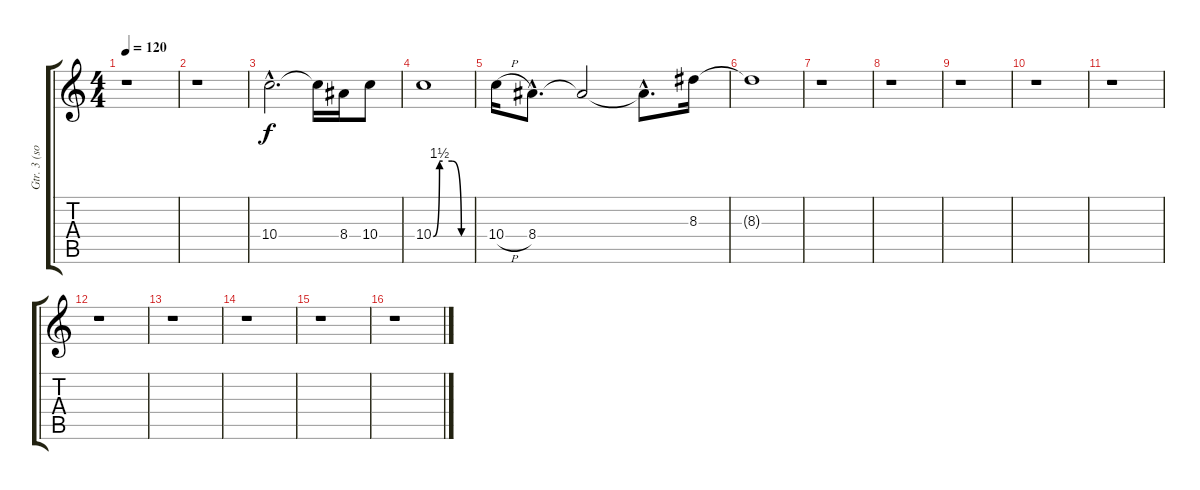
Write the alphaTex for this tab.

\track ("Gtr. 3 (solo)" "Gtr. 3 (so") {instrument overdrivenguitar}
\staff {score tabs}
\tuning (E4 B3 G3 D3 A2 E2) {hide}
\ts (4 4)
\tempo 120
\clef g2
\ks c
r.1{dy f instrument overdrivenguitar} |
r.1 |
10.4{hac}.2{d} 10.4{t}.16 8.4.16 10.4.8 |
10.4{be (custom 0 0 10 6 15 6 30 6 45 0 60 0)}.1 |
10.4{h}.16 8.4{hac}.8{d} 8.4{t}.2 8.4{hac t}.8{d} 8.3.16 |
8.3{t}.1 |
r.1 |
r.1 |
r.1 |
r.1 |
r.1 |
r.1 |
r.1 |
r.1 |
r.1 |
r.1
